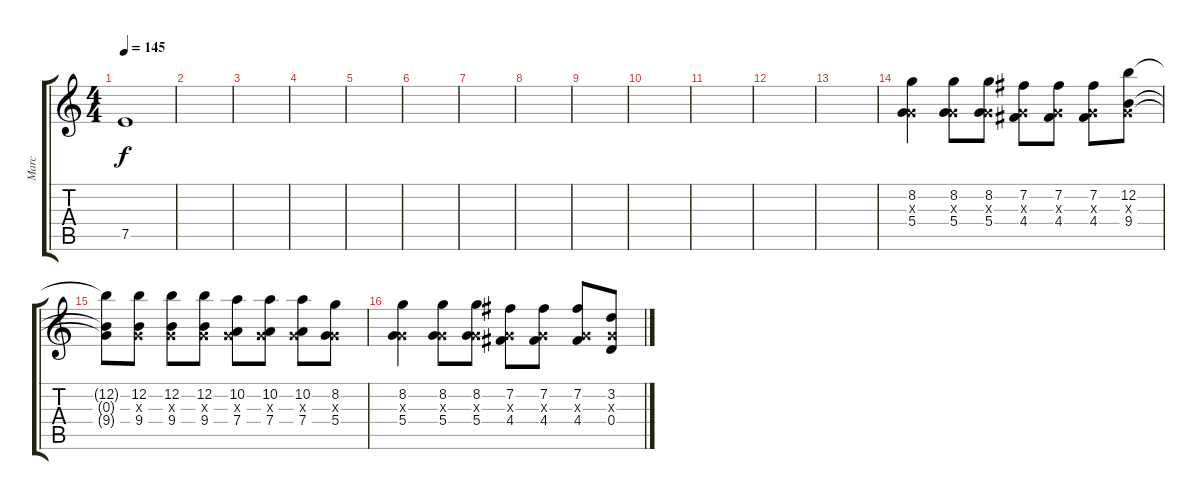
\track ("Marc" "Marc") {instrument distortionguitar}
\staff {score tabs}
\tuning (E4 B3 G3 D3 A2 D2) {hide}
\ts (4 4)
\tempo 145
\clef g2
\ks c
7.5{t}.1{dy f} |
|
|
|
|
|
|
|
|
|
|
|
|
(8.2 0.3{x} 5.4).4 (8.2 0.3{x} 5.4).8 (8.2 0.3{x} 5.4).8 (7.2 0.3{x} 4.4).8 (7.2 0.3{x} 4.4).8 (7.2 0.3{x} 4.4).8 (12.2 0.3{x} 9.4).8 |
(12.2{t} 0.3{t} 9.4{t}).8 (12.2 0.3{x} 9.4).8 (12.2 0.3{x} 9.4).8 (12.2 0.3{x} 9.4).8 (10.2 0.3{x} 7.4).8 (10.2 0.3{x} 7.4).8 (10.2 0.3{x} 7.4).8 (8.2 0.3{x} 5.4).8 |
(8.2 0.3{x} 5.4).4 (8.2 0.3{x} 5.4).8 (8.2 0.3{x} 5.4).8 (7.2 0.3{x} 4.4).8 (7.2 0.3{x} 4.4).8 (7.2 0.3{x} 4.4).8 (3.2 0.3{x} 0.4).8
